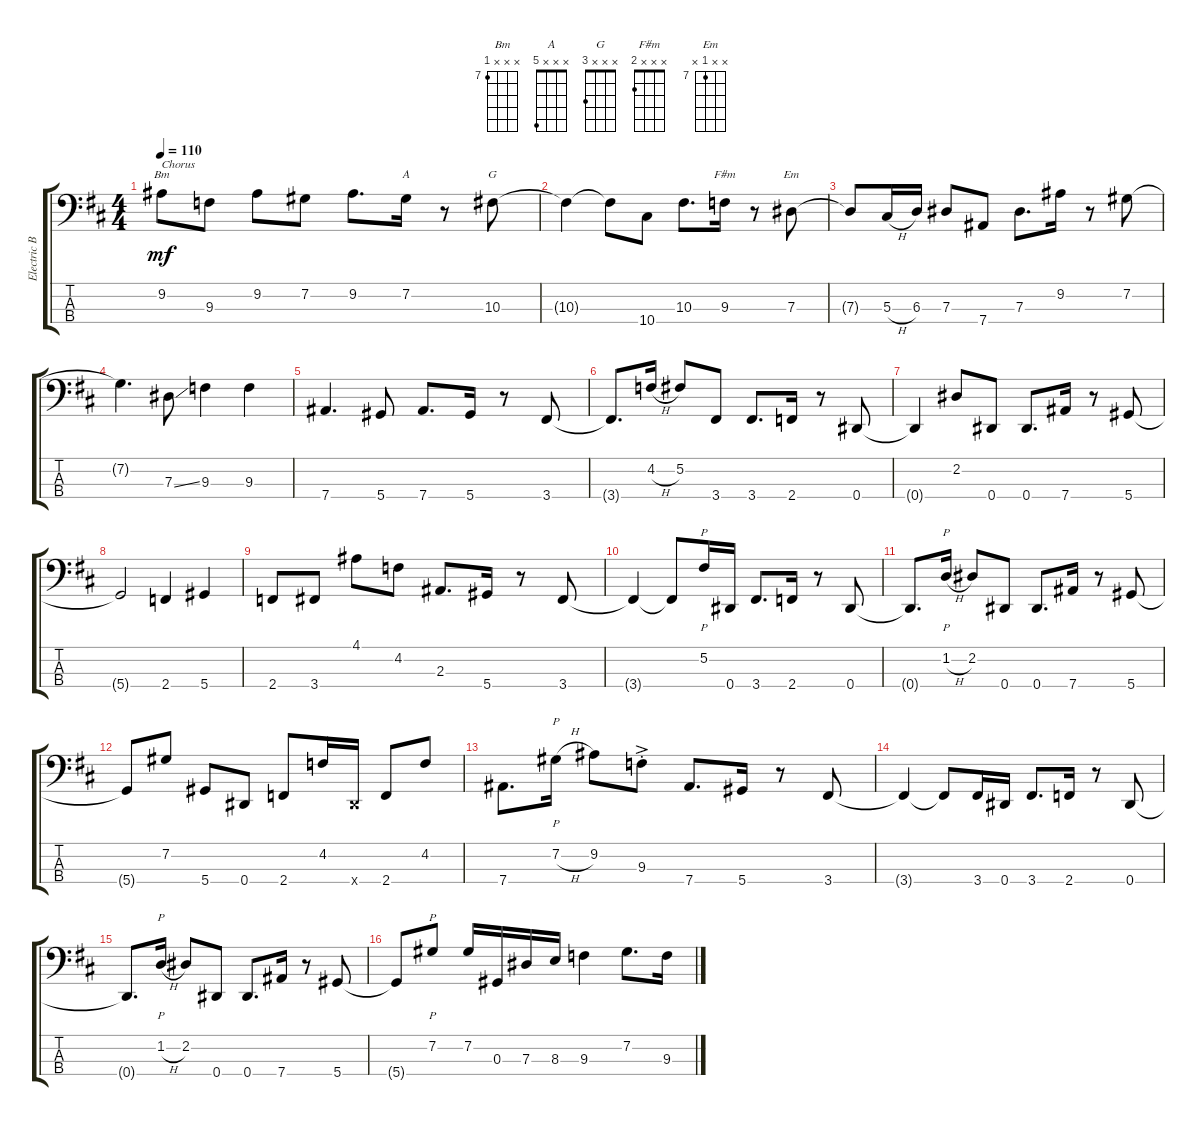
\track ("Electric Bass" "Electric B") {instrument electricbassfinger}
\staff {score tabs}
\tuning (Gb2 Db2 Ab1 Eb1) {hide}
\chord ("Bm" x x x 7) {firstfret 7}
\chord ("A" x x x 5)
\chord ("G" x x x 3)
\chord ("F#m" x x x 2)
\chord ("Em" x x 7 x) {firstfret 7}
\ts (4 4)
\tempo 110
\clef f4
\ks bminor
9.2.8{ch "Bm" txt "Chorus" dy mf} 9.3.8 9.2.8 7.2.8 9.2.8{d} 7.2.16{ch "A"} r.8 10.3.8{ch "G"} |
10.3{t}.4 10.3{t}.8 10.4.8 10.3.8{d} 9.3.16{ch "F#m"} r.8 7.3.8{ch "Em"} |
7.3{t}.8 5.3{h}.16 6.3.16 7.3.8 7.4.8 7.3.8{d} 9.2.16 r.8 7.2.8 |
7.2{t}.4{d} 7.3{ss}.8 9.3.4 9.3.4 |
7.4.4{d} 5.4.8 7.4.8{d} 5.4.16 r.8 3.4.8 |
3.4{t}.8{d} 4.2{h}.16 5.2.8 3.4.8 3.4.8{d} 2.4.16 r.8 0.4.8 |
0.4{t}.4 2.2.8 0.4.8 0.4.8{d} 7.4.16 r.8 5.4.8 |
5.4{t}.2 2.4.4 5.4.4 |
2.4.8 3.4.8 4.1.8 4.2.8 2.3.8{d} 5.4.16 r.8 3.4.8 |
3.4{t}.4 3.4{t}.8 5.2.16{p} 0.4.16 3.4.8{d} 2.4.16 r.8 0.4.8 |
0.4{t}.8{d} 1.2{h}.16{p} 2.2.8 0.4.8 0.4.8{d} 7.4.16 r.8 5.4.8 |
5.4{t}.8 7.2.8 5.4.8 0.4.8 2.4.8 4.2.16 0.4{x}.16 2.4.8 4.2.8 |
7.4.8{d} 7.2{h}.16{p} 9.2.8 9.3{ac st}.8 7.4.8{d} 5.4.16 r.8 3.4.8 |
3.4{t}.4 3.4{t}.8 3.4.16 0.4.16 3.4.8{d} 2.4.16 r.8 0.4.8 |
0.4{t}.8{d} 1.2{h}.16{p} 2.2.8 0.4.8 0.4.8{d} 7.4.16 r.8 5.4.8 |
5.4{t}.8 7.2.8{p} 7.2.16 0.3.16 7.3.16 8.3.16 9.3.4 7.2.8{d} 9.3.16
